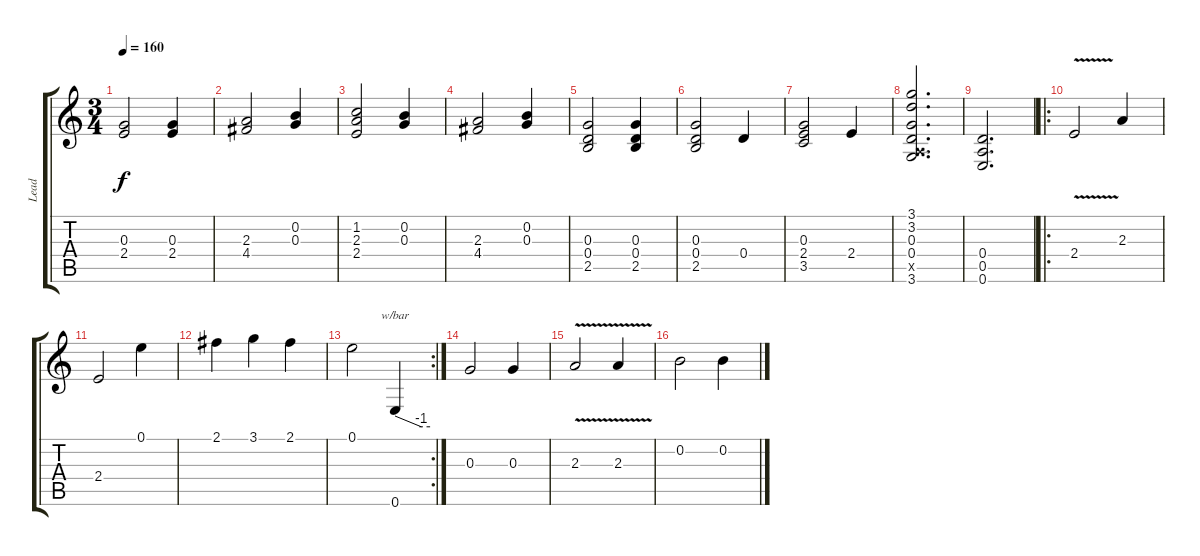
\track ("Lead" "Lead") {instrument electricguitarclean}
\staff {score tabs}
\tuning (E4 B3 G3 D3 A2 E2) {hide}
\ts (3 4)
\tempo 160
\clef g2
\ks c
(0.3 2.4).2{dy f} (0.3 2.4).4 |
(2.3 4.4).2 (0.2 0.3).4 |
(1.2 2.3 2.4).2 (0.2 0.3).4 |
(2.3 4.4).2 (0.2 0.3).4 |
(0.3 0.4 2.5).2 (0.3 0.4 2.5).4 |
(0.3 0.4 2.5).2 0.4.4 |
(0.3 2.4 3.5).2 2.4.4 |
(3.1 3.2 0.3 0.4 0.5{x} 3.6).2{d} |
(0.4 0.5 0.6).2{d volume 16 instrument distortionguitar} |
\ro
2.4{v}.2 2.3.4 |
2.4.2 0.1.4 |
2.1.4 3.1.4 2.1.4 |
\rc 2
0.1.2 0.6.4{tbe (custom default 0 0 45 -4 60 -4)} |
0.3.2 0.3.4 |
2.3{v}.2 2.3{v}.4 |
0.2.2 0.2.4
